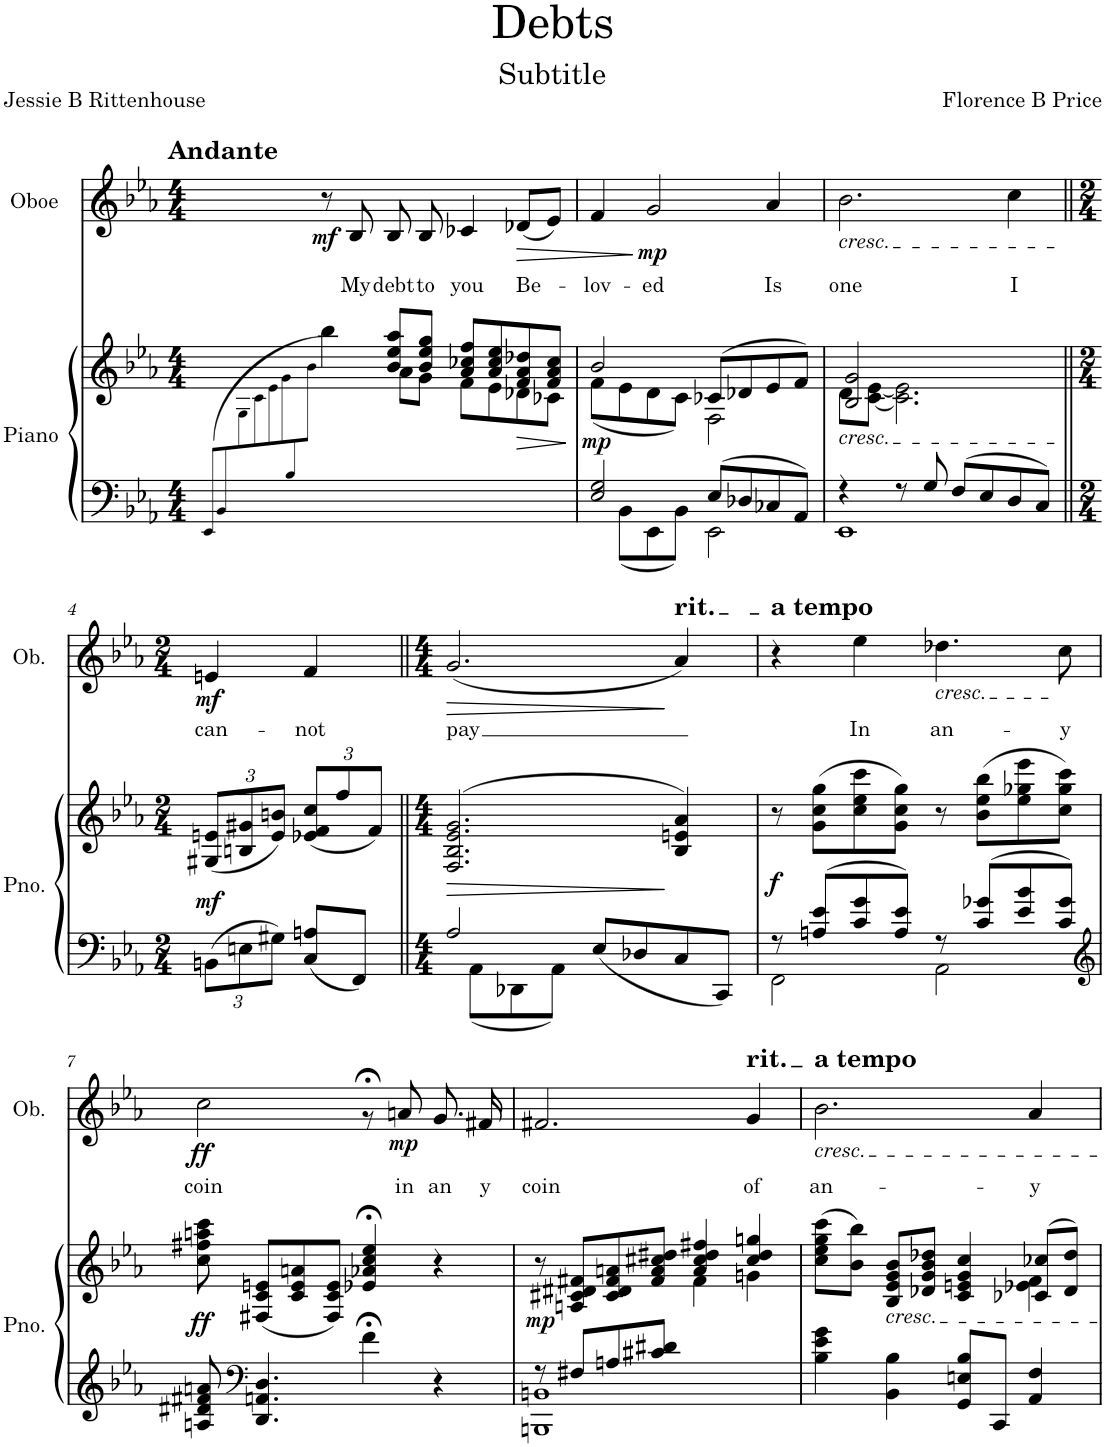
**kern	**kern	**dynam	**kern	**text	**dynam
*part2	*part2	*part2	*part1	*part1	*part1
*staff3	*staff2	*staff2/3	*staff1	*staff1	*staff1
*I"Piano	*	*	*I"Oboe	*	*
*I'Pno.	*	*	*I'Ob.	*	*
*clefF4	*clefG2	*	*clefG2	*	*
*k[b-e-a-]	*k[b-e-a-]	*	*k[b-e-a-]	*	*
*M4/4	*M4/4	*	*M4/4	*	*
=1	=1	=1	=1	=1	=1
.	8qG\	.	.	.	.
.	8qc\	.	.	.	.
8qEE-/L	8qe-\	.	.	.	.
8qBB-/	8qg\	.	.	.	.
8qB-/	8qb-\J	.	.	.	.
*^	*^	*	*	*	*
!	!	!	!	!	!LO:TX:a:B:t=Andante	!	!
!	!	!	!	!	!	!	!LO:DY:b
1ryy	1ryy	4bb-\	4ryy	.	8r	.	mf
!	!	!	!	!	!	!LO:LY:b	!
.	.	.	.	.	8B-/	My	.
!	!	!	!	!	!	!LO:LY:b	!
.	.	8b-/ 8ee-/ 8aa-/L	8a-\L	.	8B-/	debt	.
!	!	!	!	!	!	!LO:LY:b	!
.	.	8b-/ 8ee-/ 8gg/J	8g\J	.	8B-/	to	.
!	!	!	!	!	!	!LO:LY:b	!
.	.	8a-/ 8cc-X/ 8ff/L	8f\L	.	4c-X/	you	.
.	.	8a-/ 8cc-/ 8ee-/	8e-\	.	.	.	.
!	!	!	!	!LO:HP:b	!	!LO:LY:b	!LO:HP:b
.	.	8f/ 8a-/ 8dd-X/	8d-X\	>	(8d-X/L	Be-	>
.	.	8f/ 8a-/ 8cc-/J	8c-X\J	.	8e-/J)	.	.
*v	*v	*	*	*	*	*	*
*	*v	*v	*	*	*	*
.	.	]	.	.	.
=2	=2	=2	=2	=2	=2
*^	*^	*	*	*	*
!	!	!	!	!LO:DY:b	!	!LO:LY:b	!
2E-/ 2G/	8ryy	2b-/	(8f\L	mp	4f/	-lov-	.
.	8BB-\L	.	8e-\	.	.	.	.
!	!	!	!	!	!	!LO:LY:b	!LO:DY:n=1:b
.	8EE-\	.	8d\	.	2g/	-ed	] mp
.	8BB-\J	.	8c\J)	.	.	.	.
8E-/L	2EE-\	(8c-X/L	2F\	.	.	.	.
8D-X/	.	8d-X/	.	.	.	.	.
!	!	!	!	!	!	!LO:LY:b	!
8C-X/	.	8e-/	.	.	4a-/	Is	.
8AA-/J	.	8f/J)	.	.	.	.	.
=3	=3	=3	=3	=3	=3	=3	=3
!	!	!	!	!	!LO:TX:b:i:t=cresc.	!	!
!	!	!LO:TX:b:i:t=cresc.	!	!	!	!	!
!	!	!	!	!	!	!LO:LY:b	!
4r	1EE-	2B-/ 2g/	8d\L	.	2.b-\	one	.
.	.	.	[8c\ [8e-\J	.	.	.	.
8r	.	.	2.c\] 2.e-\]	.	.	.	.
8G/	.	.	.	.	.	.	.
8F/L	.	2ryy	.	.	.	.	.
8E-/	.	.	.	.	.	.	.
!	!	!	!	!	!	!LO:LY:b	!
8D/	.	.	.	.	4cc\	I	.
8C/J	.	.	.	.	.	.	.
*v	*v	*	*	*	*	*	*
*	*v	*v	*	*	*	*
!!LO:LB:g=z
=4||	=4||	=4||	=4||	=4||	=4||
*M2/4	*M2/4	*	*M2/4	*	*
*Xbrackettup	*Xbrackettup	*	*	*	*
!	!	!LO:DY:b	!	!LO:LY:b	!LO:DY:b
12BBn\L	(12G#X/ 12en/L	mf	4en/	can-	mf
12En\	12Bn/ 12g#X/	.	.	.	.
12G#X\J	12e/ 12bn/J)	.	.	.	.
!	!	!	!	!LO:LY:b	!
8C/ 8An/L	(12e-X/ 12f/ 12cc/L	.	4f/	-not	.
.	12ff/	.	.	.	.
8FF/J	.	.	.	.	.
.	12f/J)	.	.	.	.
=5||	=5||	=5||	=5||	=5||	=5||
*M4/4	*M4/4	*	*M4/4	*	*
*^	*	*	*	*	*
!	!	!	!LO:HP:b	!	!LO:LY:b	!LO:HP:b
2A-/	8ryy	(>2.F/ 2.B-/ 2.e-/ 2.g/	>	(2.g/	pay	>
.	8AA-\L	.	.	.	.	.
.	8DD-X\	.	.	.	.	.
.	8AA-\J	.	.	.	.	.
8E-/L	2ryy	.	.	.	.	.
8D-X/	.	.	.	.	.	.
!	!	!	!	!LO:TX:a:t=rit.	!	!
8C/	.	4B-/ 4en/ 4a-/)	]	4a-/)	.	]
8CC/J	.	.	.	.	.	.
=6	=6	=6	=6	=6	=6	=6
!	!	!	!	!LO:TX:a:B:t=a tempo	!	!
!	!	!	!LO:DY:b	!	!	!
8r	2FF\	8r	f	4r	.	.
8An/ 8e-/L	.	(8g\ 8cc\ 8gg\L	.	.	.	.
!	!	!	!	!	!LO:LY:b	!
8c/ 8g/	.	8cc\ 8ee-\ 8ccc\	.	4ee-\	In	.
8A/ 8e-/J	.	8g\ 8cc\ 8gg\J)	.	.	.	.
!	!	!	!	!LO:TX:b:i:t=cresc.	!	!
!	!	!	!	!	!LO:LY:b	!
8r	2AA-\	8r	.	4.dd-X\	an-	.
8c/ 8g-X/L	.	(8b-\ 8ee-\ 8bb-\L	.	.	.	.
8e-/ 8b-/	.	8ee-\ 8gg-X\ 8eee-\	.	.	.	.
!	!	!	!	!	!LO:LY:b	!
8c/ 8g-/J	.	8cc\ 8gg-\ 8ccc\J)	.	8cc\	-y	.
*v	*v	*	*	*	*	*
!!LO:LB:g=z
=7	=7	=7	=7	=7	=7
*clefG2	*	*	*	*	*
!	!	!LO:DY:b	!	!LO:LY:b	!LO:DY:b
8An/ 8d#X/ 8f#X/ 8an/	8cc\ 8ff#X\ 8aan\ 8ccc\	ff	2cc\	coin	ff
*clefF4	*	*	*	*	*
4.DD/ 4.AAn/ 4.D/	(8F#X/ 8c/ 8en/L	.	.	.	.
.	8c/ 8e/ 8an/	.	.	.	.
.	8F#/ 8c/ 8e/J)	.	.	.	.
4f#;<\	4e-X/;< 4a-X/;< 4cc/;< 4ee-/;<	.	8r;<g	.	.
!	!	!	!	!LO:LY:b	!LO:DY:b
.	.	.	8an/	in	mp
!	!	!	!	!LO:LY:b	!
4r	4r	.	8.g/	an	.
!	!	!	!	!LO:LY:b	!
.	.	.	16f#X/	y	.
=8	=8	=8	=8	=8	=8
*^	*^	*	*	*	*
!	!	!	!	!LO:DY:b	!	!LO:LY:b	!
8r	1BBBn 1BBn	8r	2ryy	mp	2.f#X/	coin	.
8F#X/L	.	8An/ 8c#X/ 8d#X/ 8f#X/L	.	.	.	.	.
8An/	.	8c#/ 8d#/ 8f#/ 8an/	.	.	.	.	.
8c#X/ 8d#X/J	.	8f#/ 8a/ 8cc#X/ 8dd#X/J	.	.	.	.	.
2ryy	.	4a/ 4cc#/ 4dd#/ 4ff#X/	4f#\	.	.	.	.
!	!	!	!	!	!LO:TX:a:t=rit.	!	!
!	!	!	!	!	!	!LO:LY:b	!
.	.	4cc#/ 4dd#/ 4ggn/	4gn\	.	4g/	of	.
*v	*v	*	*	*	*	*	*
=9	=9	=9	=9	=9	=9	=9
!	!	!	!	!LO:TX:a:B:t=a tempo	!	!
!	!	!	!	!LO:TX:b:i:t=cresc.	!	!
!	!	!	!	!	!LO:LY:b	!
4B-\ 4e-\ 4g\	(8cc\ 8ee-\ 8gg\ 8ccc\L	2.ryy	.	2.b-\	an-	.
.	8b-\ 8bb-\J)	.	.	.	.	.
!	!LO:TX:b:i:t=cresc.	!	!	!	!	!
4BB-\ 4B-\	8B-/ 8e-/ 8g/ 8b-/L	.	.	.	.	.
.	8d-X/ 8g/ 8b-/ 8dd-X/J	.	.	.	.	.
8GG/ 8En/ 8B-/L	4c/ 4en/ 4g/ 4cc/	.	.	.	.	.
8CC/J	.	.	.	.	.	.
!	!	!	!	!	!LO:LY:b	!
4AA-/ 4F/	(8c-X/ 8cc-X/L	4e-X\ 4f\	.	4a-/	-y	.
.	8d-/ 8dd-/J)	.	.	.	.	.
*	*v	*v	*	*	*	*
=	=	=	=	=	=
*-	*-	*-	*-	*-	*-
